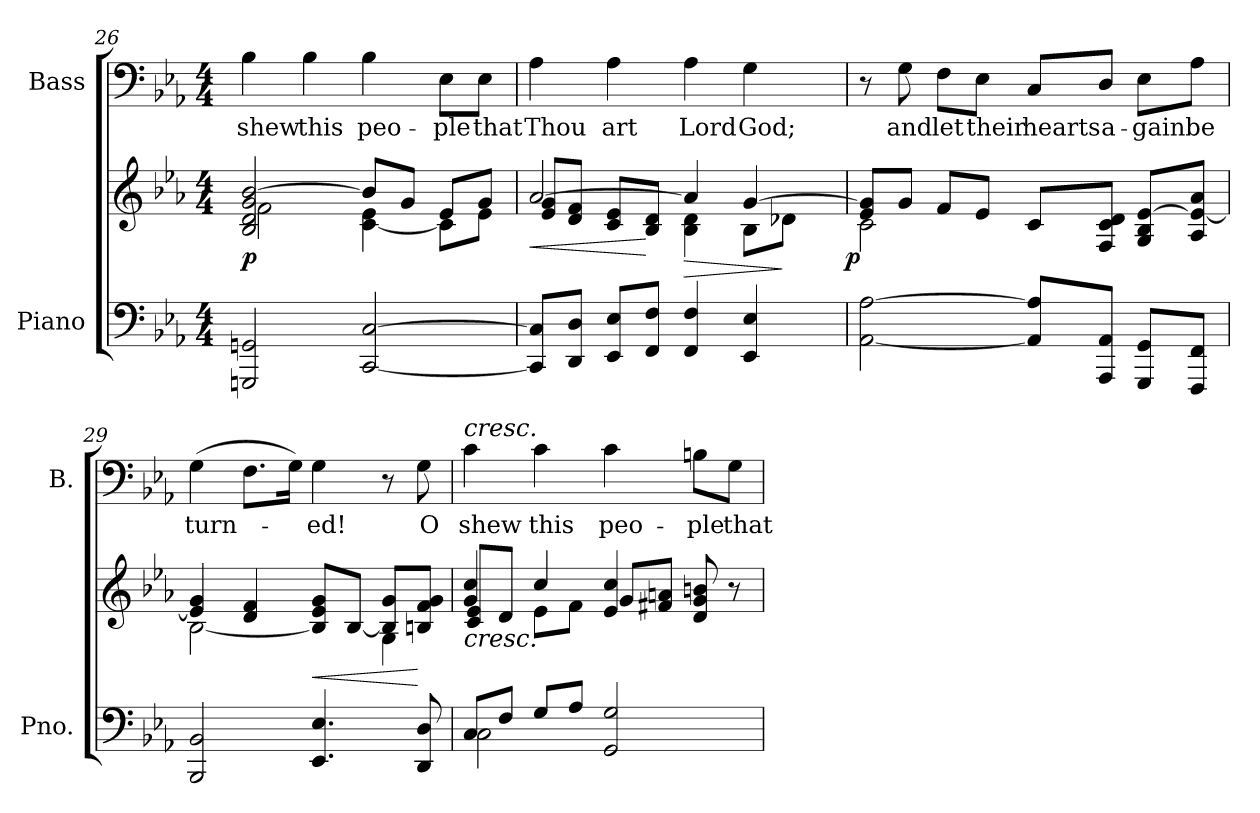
**kern	**kern	**dynam	**kern	**text
*part2	*part2	*part2	*part1	*part1
*staff3	*staff2	*staff2/3	*staff1	*staff1
*I"Piano	*	*	*I"Bass	*
*I'Pno.	*	*	*I'B.	*
*clefF4	*clefG2	*	*clefF4	*
*k[b-e-a-]	*k[b-e-a-]	*	*k[b-e-a-]	*
*E-:	*E-:	*	*E-:	*
*M4/4	*M4/4	*	*M4/4	*
=26	=26	=26	=26	=26
*	*^	*	*	*
!	!	!	!	!	!LO:LY:b:color=#000000
2GGGni/ 2GGni	2B-i/ 2di 2gi [2b-i	2fi\	p	4B-i\	shew
!	!	!	!	!	!LO:LY:b:color=#000000
.	.	.	.	4B-i\	this
!	!	!	!	!	!LO:LY:b:color=#000000
[2CCi/ [2Ci	8b-i/L]	[4ci\ 4e-i	.	4B-i\	peo-
.	8gi/J	.	.	.	.
!	!	!	!	!	!LO:LY:b:color=#000000
.	8e-i/L	8ci\L]	.	8E-i\L	-ple
!	!	!	!	!	!LO:LY:b:color=#000000
.	8gi/J	8e-i\J	.	8E-i\J	that
!!LO:LB:g=z
=27	=27	=27	=27	=27	=27
!	!	!	!LO:HP:b	!	!
!	!	!	!	!	!LO:LY:b:color=#000000
*	*	*^	*	*	*
8CCi]/ 8Ci]/L	[2a-i/	8e-i/ 8gi/L	2ryy	<	4A-i\	Thou
8DDi/ 8Di/J	.	8di/ 8fi/J	.	.	.	.
!	!	!	!	!	!	!LO:LY:b:color=#000000
8EE-i/ 8E-i/L	.	8ci/ 8e-i/L	.	.	4A-i\	art
8FFi/ 8Fi/J	.	8B-i/ 8di/J	.	[	.	.
!	!	!	!	!LO:HP:b	!	!
!	!	!	!	!	!	!LO:LY:b:color=#000000
4FFi/ 4Fi	4a-i/]	4B-i\ 4di	4ryy	>	4A-i\	Lord
!	!	!	!	!	!	!LO:LY:b:color=#000000
4EE-i/ 4E-i	[4gi/	8B-i\L	8ryy	.	4Gi\	God;
.	.	8d-Xi\J	16ryy	]	.	.
.	.	.	32ryy	.	.	.
.	.	.	64ryy	.	.	.
.	.	.	128...ryy	.	.	.
.	.	.	1024ryy	p	.	.
*	*	*v	*v	*	*	*
=28	=28	=28	=28	=28	=28
[2AA-i\ [2A-i	8e-i/ 8gi]/L	2ci\	.	8r	.
!	!	!	!	!	!LO:LY:b:color=#000000
.	8gi/J	.	.	8Gi\	and
!	!	!	!	!	!LO:LY:b:color=#000000
.	8fi/L	.	.	8Fi\L	let
!	!	!	!	!	!LO:LY:b:color=#000000
.	8e-i/J	.	.	8E-i\J	their
!	!	!	!	!	!LO:LY:b:color=#000000
8AA-i]/ 8A-i]/L	8ci/L	2ryy	.	8Ci/L	hearts
!	!	!	!	!	!LO:LY:b:color=#000000
8AAA-i/ 8AA-i/J	8Fi/ 8ci/ 8di/J	.	.	8Di/J	a-
!	!	!	!	!	!LO:LY:b:color=#000000
8GGGi/ 8GGi/L	8Gi/ 8B-i/ [8e-i/L	.	.	8E-i\L	-gain
!	!	!	!	!	!LO:LY:b:color=#000000
8FFFi/ 8FFi/J	8A-i/ 8e-i_/ 8a-i/J	.	.	8A-i\J	be
=29	=29	=29	=29	=29	=29
!	!	!	!	!	!LO:LY:b:color=#000000
2BBB-i/ 2BB-i	4e-i/] 4gi	[2B-i\	.	(4Gi\	turn-
.	4di/ 4fi	.	.	8.Fi\L	.
.	.	.	.	16Gi\Jk)	.
!	!	!	!LO:HP:b	!	!
!	!	!	!	!	!LO:LY:b:color=#000000
4.EE-i/ 4.E-i	8B-i]/ 8e-i/ 8gi/L	4ryy	<	4Gi\	-ed!
.	[8B-i/J	.	.	.	.
.	8B-i]/ 8gi/L	4Gi\	.	8r	.
!	!	!	!	!	!LO:LY:b:color=#000000
8DDi/ 8Di	8Bni/ 8fi/ 8gi/J	.	[	8Gi\	O
=30	=30	=30	=30	=30	=30
*^	*	*	*	*	*
!	!	!	!	!	!LO:TX:a:i:t=cresc.	!
!	!	!LO:TX:b:i:t=cresc.	!	!	!	!
!	!	!	!	!	!	!LO:LY:b:color=#000000
8Ci/L	2Ci\	4gi/ 4cci	8ci/ 8e-i/L	.	4ci\	shew
8Fi/J	.	.	8di/J	.	.	.
!	!	!	!	!	!	!LO:LY:b:color=#000000
8Gi/L	.	4cci/	8e-i\L	.	4ci\	this
8A-i/J	.	.	8fi\J	.	.	.
!	!	!	!	!	!	!LO:LY:b:color=#000000
2GGi/ 2Gi	2ryy	4e-i/ 4cci	8gi/L	.	4ci\	peo-
.	.	.	8f#Xi/ 8ani/J	.	.	.
!	!	!	!	!	!	!LO:LY:b:color=#000000
.	.	8di/ 8gi 8bni	4ryy	.	8Bni\L	-ple
!	!	!	!	!	!	!LO:LY:b:color=#000000
.	.	8r	.	.	8Gi\J	that
*v	*v	*	*	*	*	*
*	*v	*v	*	*	*
=	=	=	=	=
*-	*-	*-	*-	*-
